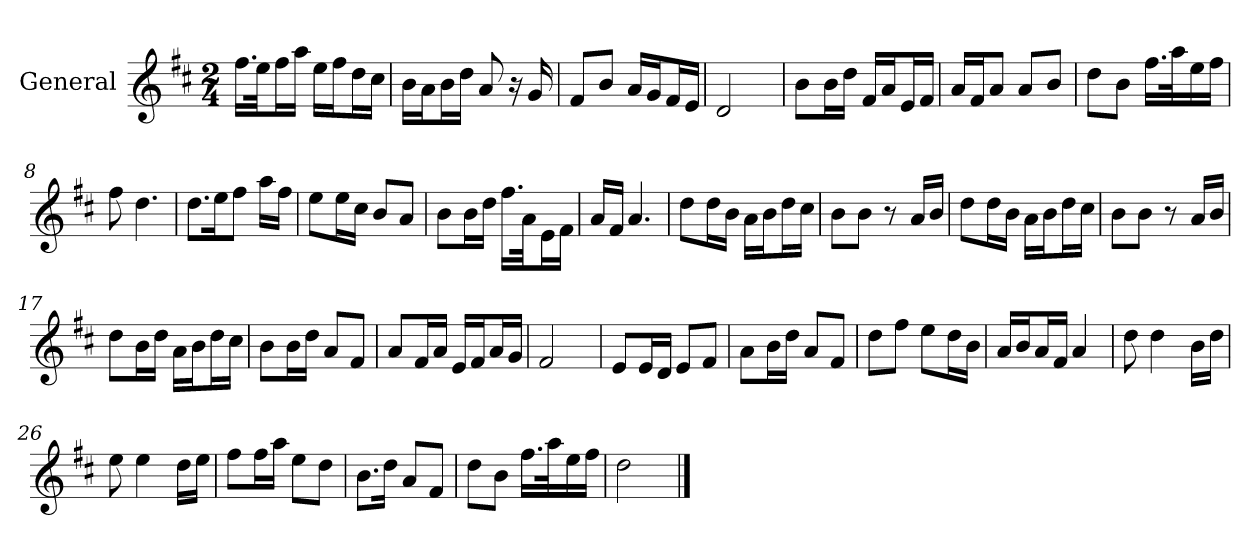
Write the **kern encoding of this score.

**kern
*part1
*staff1
*I"General
*clefG2
*k[f#c#]
*M2/4
*MM72
=1
!LO:N:vis=16.
16ff#\LL
32ee\Jk
16ff#\L
16aa\JJ
16ee\LL
16ff#\J
16dd\L
16cc#\JJ
=2
16b\LL
16a\J
16b\L
16dd\JJ
8a
16r
16g
=3
8f#/L
8b/J
16a/LL
16g/J
16f#/L
16e/JJ
=4
2d
=5
8b\L
16b\L
16dd\JJ
16f#/LL
16a/J
16e/L
16f#/JJ
=6
16a/LL
16f#/J
8a/J
8a/L
8b/J
=7
8dd\L
8b\J
!LO:N:vis=16.
16ff#\LL
32aa\K
16ee\
16ff#\JJ
=8
8ff#
!LO:N:vis=4.
4dd
=9
!LO:N:vis=8.
8dd\L
16ee\K
8ff#\J
16aa\LL
16ff#\JJ
=10
8ee\L
16ee\L
16cc#\JJ
8b/L
8a/J
=11
8b\L
16b\L
16dd\JJ
!LO:N:vis=16.
16ff#\LL
32a\Jk
16e\L
16f#\JJ
=12
16a/LL
16f#/JJ
!LO:N:vis=4.
4a
=13
8dd\L
16dd\L
16b\JJ
16a\LL
16b\J
16dd\L
16cc#\JJ
=14
8b\L
8b\J
8r
16a/LL
16b/JJ
=15
8dd\L
16dd\L
16b\JJ
16a\LL
16b\J
16dd\L
16cc#\JJ
=16
8b\L
8b\J
8r
16a/LL
16b/JJ
=17
8dd\L
16b\L
16dd\JJ
16a\LL
16b\J
16dd\L
16cc#\JJ
=18
8b\L
16b\L
16dd\JJ
8a/L
8f#/J
=19
8a/L
16f#/L
16a/JJ
16e/LL
16f#/J
16a/L
16g/JJ
=20
2f#
=21
8e/L
16e/L
16d/JJ
8e/L
8f#/J
=22
8a\L
16b\L
16dd\JJ
8a/L
8f#/J
=23
8dd\L
8ff#\J
8ee\L
16dd\L
16b\JJ
=24
16a/LL
16b/J
16a/L
16f#/JJ
4a
=25
8dd
4dd
16b\LL
16dd\JJ
=26
8ee
4ee
16dd\LL
16ee\JJ
=27
8ff#\L
16ff#\L
16aa\JJ
8ee\L
8dd\J
=28
!LO:N:vis=8.
8b\L
16dd\Jk
8a/L
8f#/J
=29
8dd\L
8b\J
!LO:N:vis=16.
16ff#\LL
32aa\K
16ee\
16ff#\JJ
=30
2dd
==
*-
